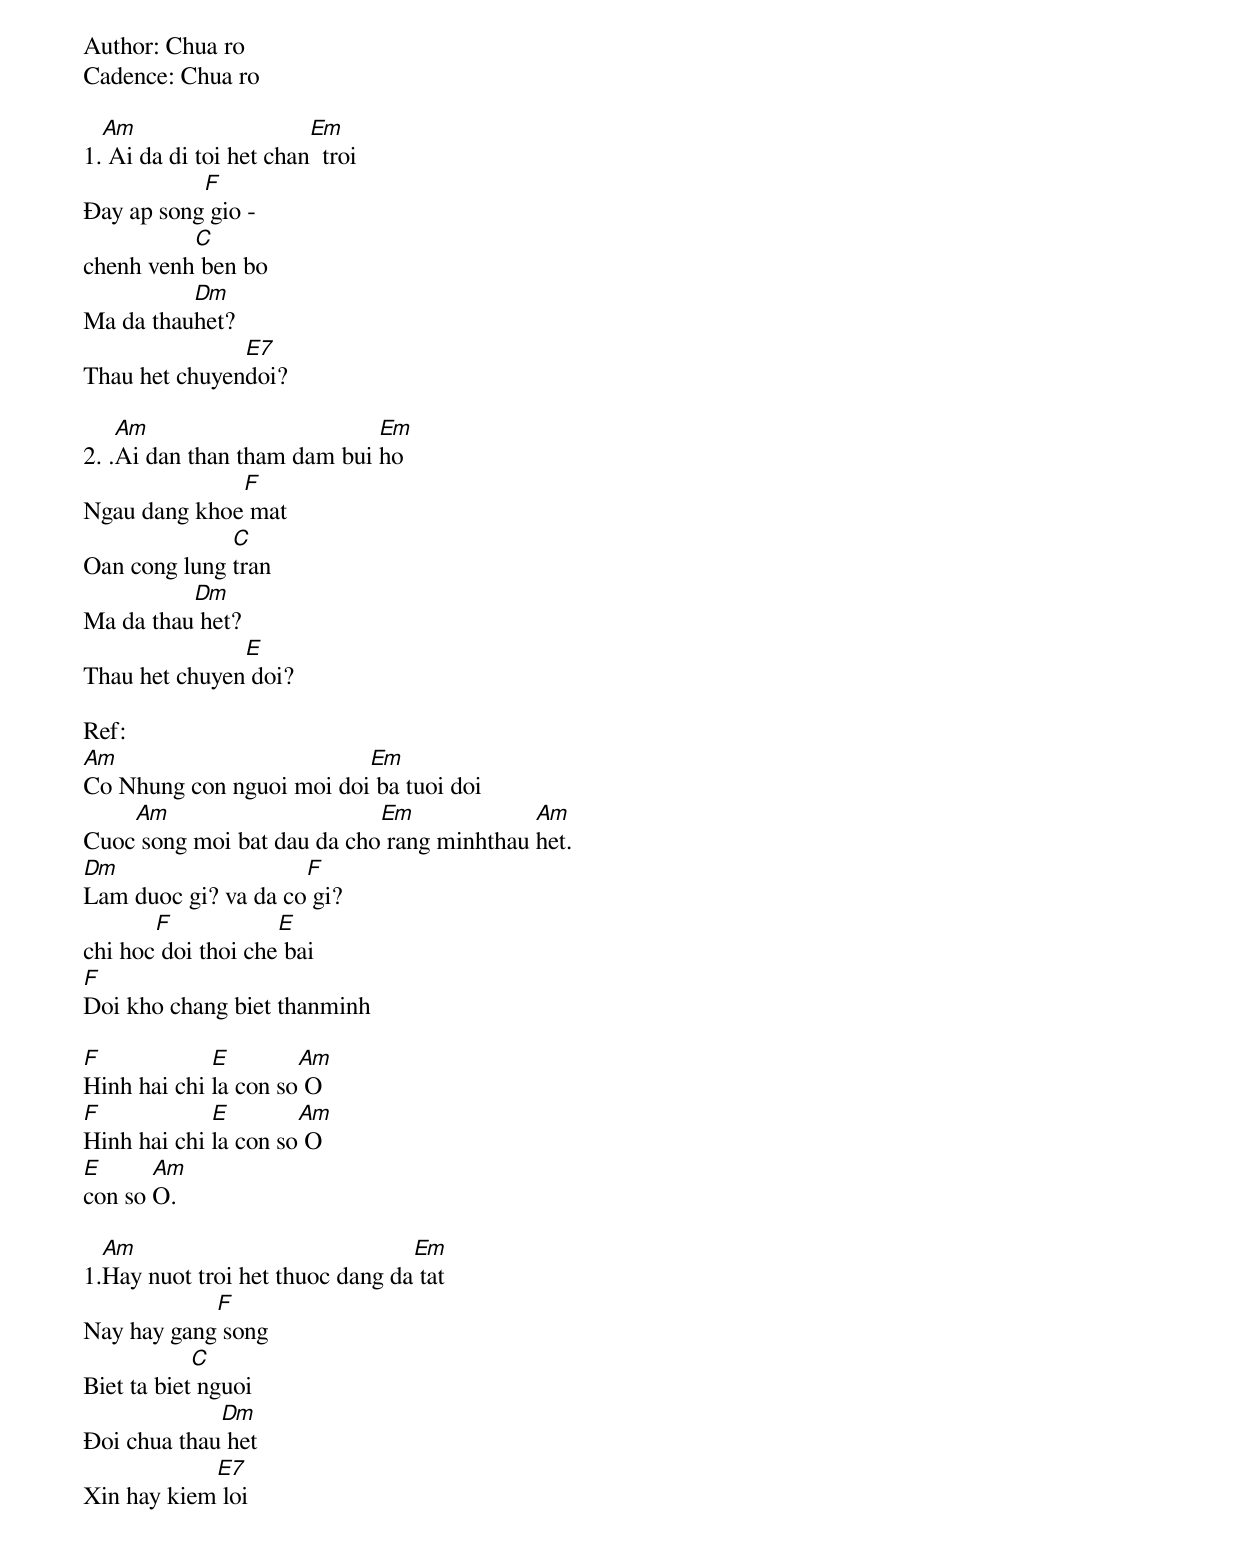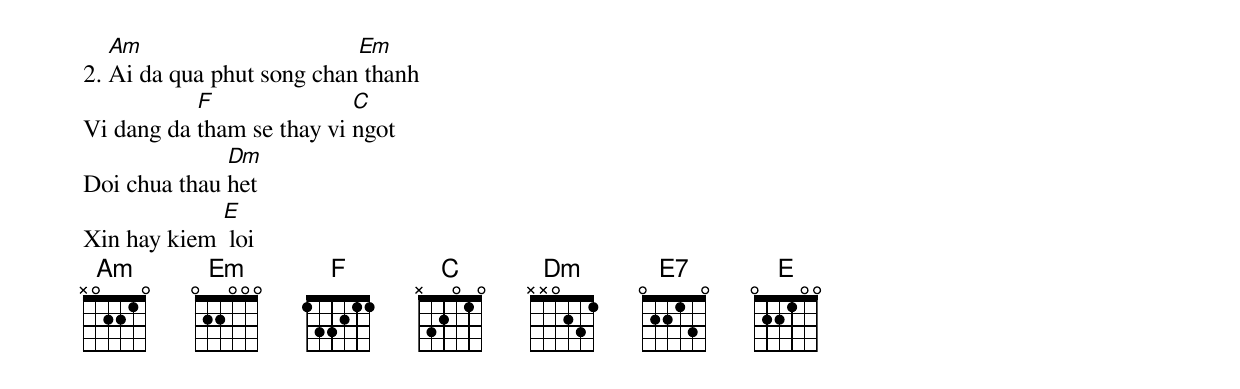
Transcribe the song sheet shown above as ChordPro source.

Author: Chua ro
Cadence: Chua ro

1.[Am] Ai da di toi het chan[Em]  troi
Ðay ap song[F] gio -
chenh venh[C] ben bo
Ma da thau[Dm]het?
Thau het chuyen[E7]doi?

2. .[Am]Ai dan than tham dam bui [Em]ho
Ngau dang khoe[F] mat
Oan cong lung [C]tran
Ma da thau[Dm] het?
Thau het chuyen[E] doi?

Ref:
[Am]Co Nhung con nguoi moi doi[Em] ba tuoi doi
Cuoc[Am] song moi bat dau da cho[Em] rang minhthau [Am]het.
[Dm]Lam duoc gi? va da co[F] gi?
chi hoc[F] doi thoi che[E] bai
[F]Doi kho chang biet thanminh

[F]Hinh hai chi [E]la con so[Am] O
[F]Hinh hai chi [E]la con so[Am] O
[E]con so [Am]O.

1.[Am]Hay nuot troi het thuoc dang da[Em] tat
Nay hay gang[F] song
Biet ta biet[C] nguoi
Ðoi chua thau[Dm] het
Xin hay kiem[E7] loi

2. [Am]Ai da qua phut song chan[Em] thanh
Vi dang da [F]tham se thay vi [C]ngot
Doi chua thau [Dm]het
Xin hay kiem [E] loi
